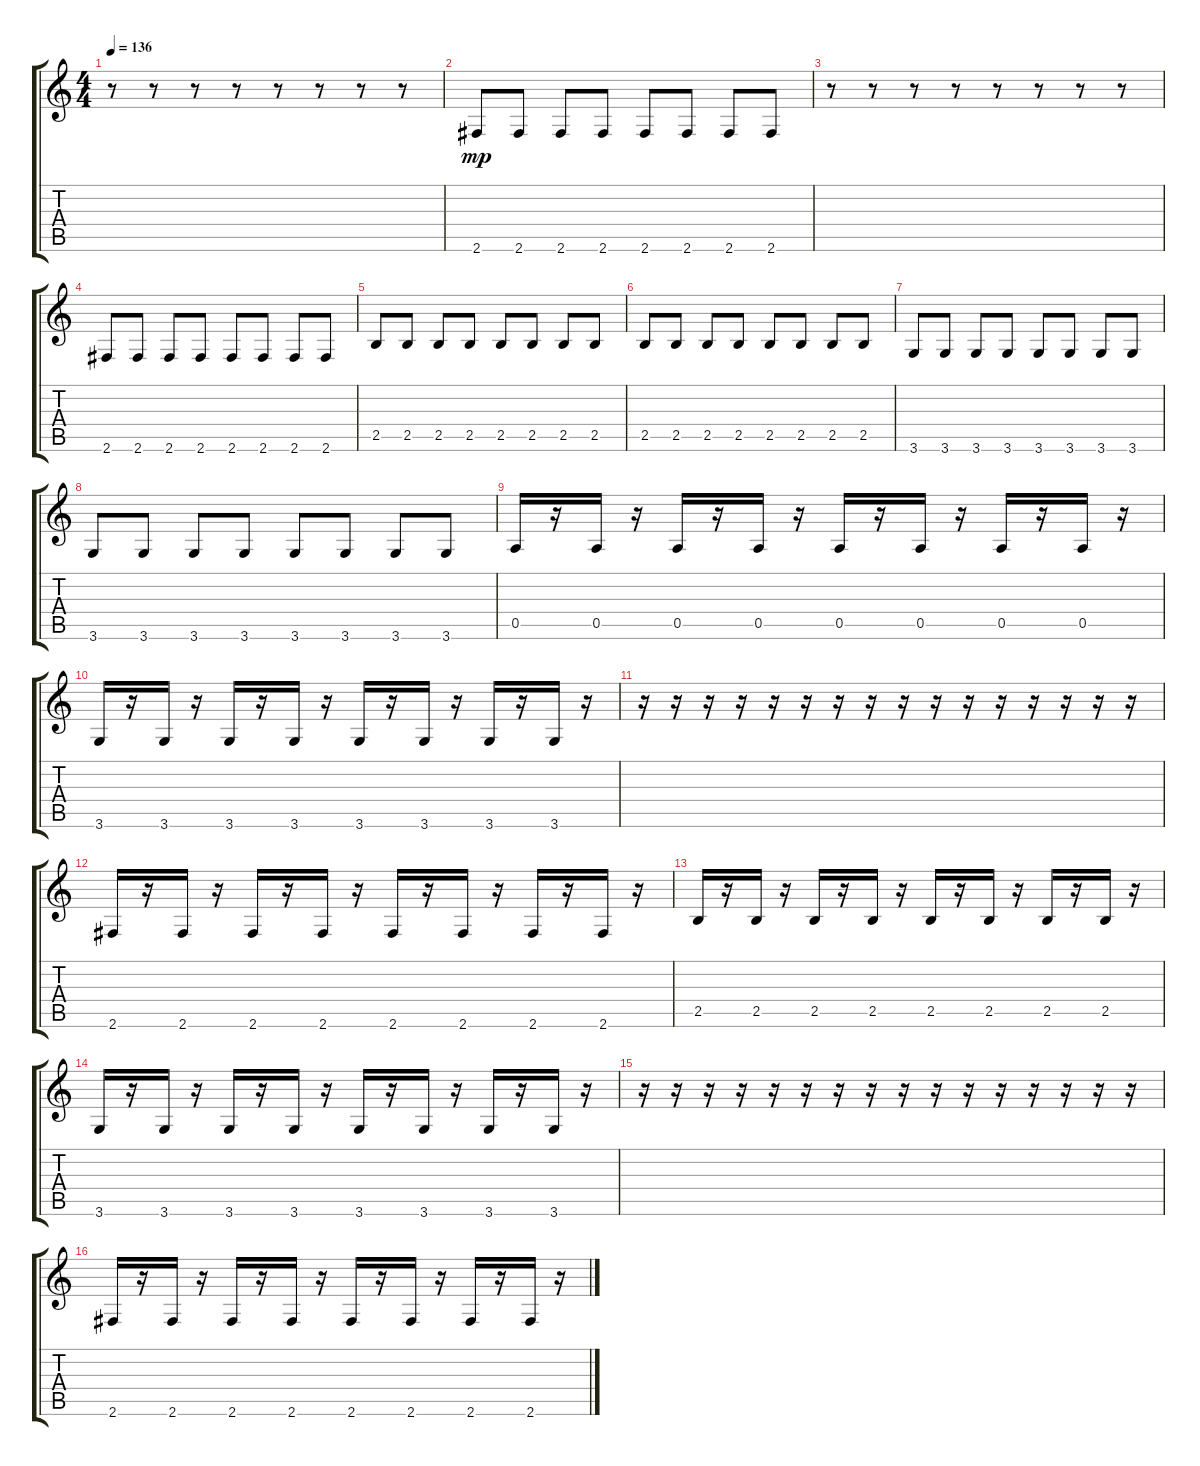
\track "" {instrument synthbass1}
\staff {score tabs}
\tuning (E4 B3 G3 D3 A2 E2) {hide}
\ts (4 4)
\tempo 136
\clef g2
\ks c
r.8{dy mp} r.8 r.8 r.8 r.8 r.8 r.8 r.8 |
2.6.8 2.6.8 2.6.8 2.6.8 2.6.8 2.6.8 2.6.8 2.6.8 |
r.8 r.8 r.8 r.8 r.8 r.8 r.8 r.8 |
2.6.8 2.6.8 2.6.8 2.6.8 2.6.8 2.6.8 2.6.8 2.6.8 |
2.5.8 2.5.8 2.5.8 2.5.8 2.5.8 2.5.8 2.5.8 2.5.8 |
2.5.8 2.5.8 2.5.8 2.5.8 2.5.8 2.5.8 2.5.8 2.5.8 |
3.6.8 3.6.8 3.6.8 3.6.8 3.6.8 3.6.8 3.6.8 3.6.8 |
3.6.8 3.6.8 3.6.8 3.6.8 3.6.8 3.6.8 3.6.8 3.6.8 |
0.5.16 r.16 0.5.16 r.16 0.5.16 r.16 0.5.16 r.16 0.5.16 r.16 0.5.16 r.16 0.5.16 r.16 0.5.16 r.16 |
3.6.16 r.16 3.6.16 r.16 3.6.16 r.16 3.6.16 r.16 3.6.16 r.16 3.6.16 r.16 3.6.16 r.16 3.6.16 r.16 |
r.16 r.16 r.16 r.16 r.16 r.16 r.16 r.16 r.16 r.16 r.16 r.16 r.16 r.16 r.16 r.16 |
2.6.16 r.16 2.6.16 r.16 2.6.16 r.16 2.6.16 r.16 2.6.16 r.16 2.6.16 r.16 2.6.16 r.16 2.6.16 r.16 |
2.5.16 r.16 2.5.16 r.16 2.5.16 r.16 2.5.16 r.16 2.5.16 r.16 2.5.16 r.16 2.5.16 r.16 2.5.16 r.16 |
3.6.16 r.16 3.6.16 r.16 3.6.16 r.16 3.6.16 r.16 3.6.16 r.16 3.6.16 r.16 3.6.16 r.16 3.6.16 r.16 |
r.16 r.16 r.16 r.16 r.16 r.16 r.16 r.16 r.16 r.16 r.16 r.16 r.16 r.16 r.16 r.16 |
2.6.16 r.16 2.6.16 r.16 2.6.16 r.16 2.6.16 r.16 2.6.16 r.16 2.6.16 r.16 2.6.16 r.16 2.6.16 r.16
